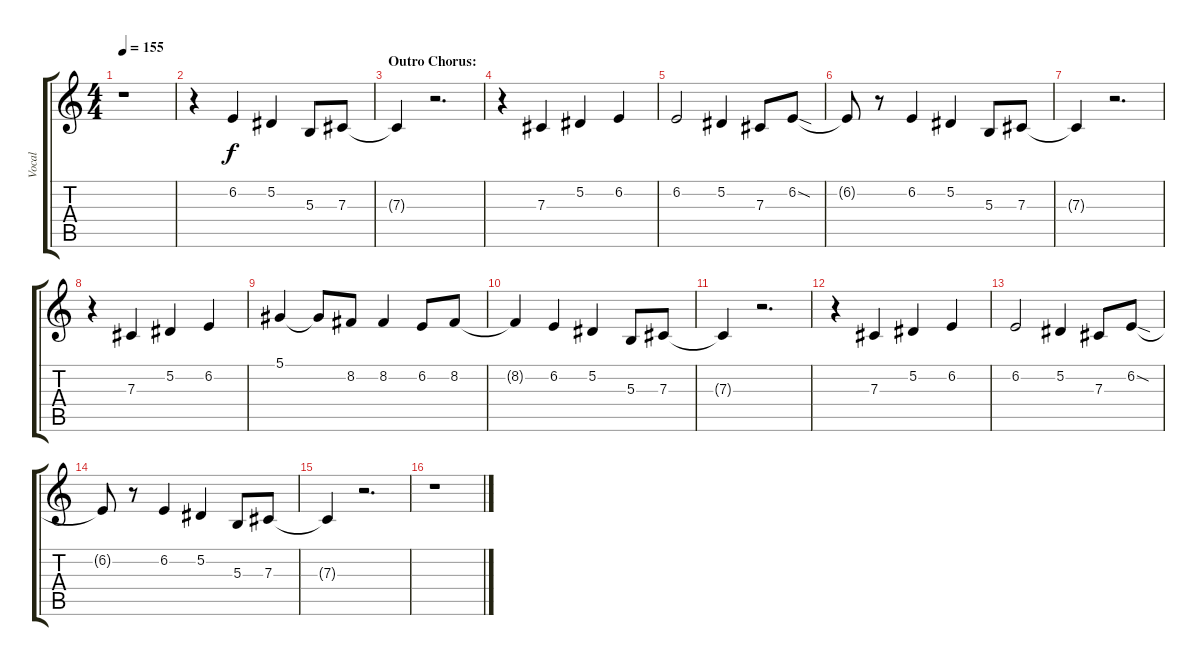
\track ("Vocal" "Vocal") {instrument oboe}
\staff {score tabs}
\tuning (Eb4 Bb3 Gb3 Db3 Ab2 Eb2) {hide}
\ts (4 4)
\tempo 155
\clef g2
\ks c
r.1{dy f} |
r.4 6.2.4 5.2.4 5.3.8 7.3.8 |
\section ("" "Outro Chorus:")
7.3{t}.4 r.2{d} |
r.4 7.3.4 5.2.4 6.2.4 |
6.2.2 5.2.4 7.3.8 6.2{sod}.8 |
6.2{t}.8 r.8 6.2.4 5.2.4 5.3.8 7.3.8 |
7.3{t}.4 r.2{d} |
r.4 7.3.4 5.2.4 6.2.4 |
5.1.4 5.1{t}.8 8.2.8 8.2.4 6.2.8 8.2.8 |
8.2{t}.4 6.2.4 5.2.4 5.3.8 7.3.8 |
7.3{t}.4 r.2{d} |
r.4 7.3.4 5.2.4 6.2.4 |
6.2.2 5.2.4 7.3.8 6.2{sod}.8 |
6.2{t}.8 r.8 6.2.4 5.2.4 5.3.8 7.3.8 |
7.3{t}.4 r.2{d} |
r.1
